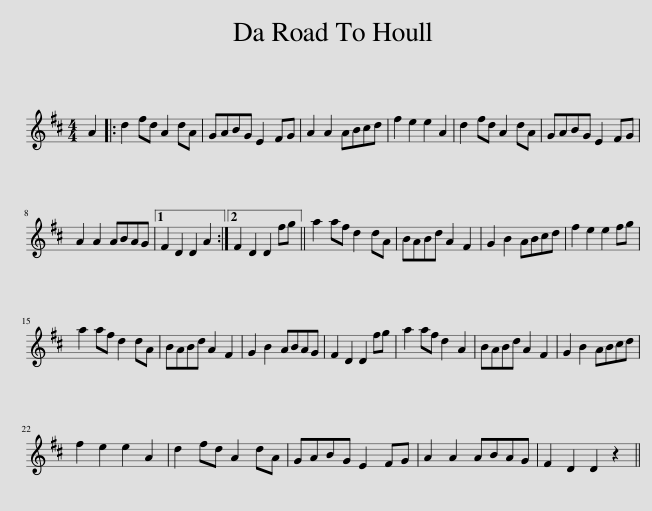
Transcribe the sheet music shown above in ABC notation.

X:1
L:1/8
M:4/4
I:linebreak $
K:D
V:1 treble
V:1
 A2 |: d2 fd A2 dA | GABG E2 FG | A2 A2 ABcd | f2 e2 e2 A2 | %5
 d2 fd A2 dA | GABG E2 FG |$ A2 A2 ABAG |1 F2 D2 D2 A2 :|2 F2 D2 D2 fg || %10
 a2 af d2 dA | BABd A2 F2 | G2 B2 ABcd | f2 e2 e2 fg |$ a2 af d2 dA | %15
 BABd A2 F2 | G2 B2 ABAG | F2 D2 D2 fg | a2 af d2 A2 | BABd A2 F2 | %20
 G2 B2 ABcd |$ f2 e2 e2 A2 | d2 fd A2 dA | GABG E2 FG | A2 A2 ABAG | %25
 F2 D2 D2 z2 || %26
